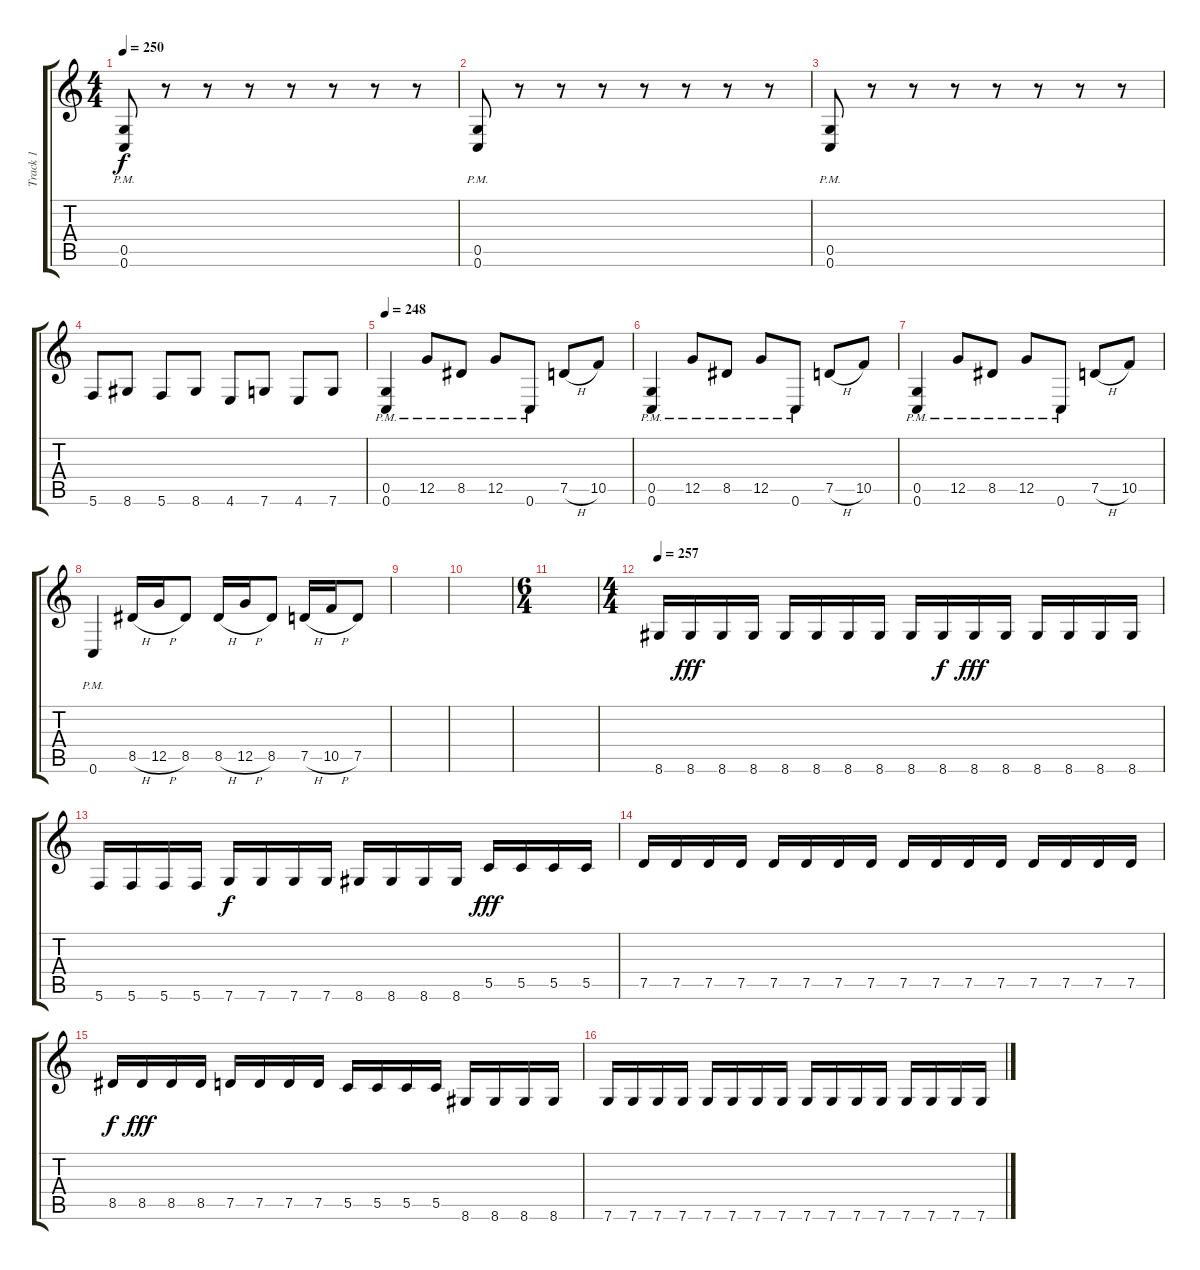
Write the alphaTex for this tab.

\track ("Track 1" "Track 1") {instrument distortionguitar}
\staff {score tabs}
\tuning (D4 A3 F3 C3 G2 C2) {hide}
\ts (4 4)
\tempo 250
\clef g2
\ks c
(0.5{pm} 0.6{pm}).8{dy f} r.8 r.8 r.8 r.8 r.8 r.8 r.8 |
(0.5{pm} 0.6{pm}).8 r.8 r.8 r.8 r.8 r.8 r.8 r.8 |
(0.5{pm} 0.6{pm}).8 r.8 r.8 r.8 r.8 r.8 r.8 r.8 |
5.6.8 8.6.8 5.6.8 8.6.8 4.6.8 7.6.8 4.6.8 7.6.8 |
\tempo 248
(0.5{pm} 0.6{pm}).4 12.5{pm}.8 8.5{pm}.8 12.5{pm}.8 0.6{pm}.8 7.5{h}.8 10.5.8 |
(0.5{pm} 0.6{pm}).4 12.5{pm}.8 8.5{pm}.8 12.5{pm}.8 0.6{pm}.8 7.5{h}.8 10.5.8 |
(0.5{pm} 0.6{pm}).4 12.5{pm}.8 8.5{pm}.8 12.5{pm}.8 0.6{pm}.8 7.5{h}.8 10.5.8 |
0.6{pm}.4 8.5{h}.16 12.5{h}.16 8.5.8 8.5{h}.16 12.5{h}.16 8.5.8 7.5{h}.16 10.5{h}.16 7.5.8 |
|
|
\ts (6 4)
|
\ts (4 4)
\tempo 257
8.6.16 8.6.16{dy fff} 8.6.16 8.6.16 8.6.16 8.6.16 8.6.16 8.6.16 8.6.16 8.6.16{dy f} 8.6.16{dy fff} 8.6.16 8.6.16 8.6.16 8.6.16 8.6.16 |
5.6.16 5.6.16 5.6.16 5.6.16 7.6.16{dy f} 7.6.16 7.6.16 7.6.16 8.6.16 8.6.16 8.6.16 8.6.16 5.5.16{dy fff} 5.5.16 5.5.16 5.5.16 |
7.5.16 7.5.16 7.5.16 7.5.16 7.5.16 7.5.16 7.5.16 7.5.16 7.5.16 7.5.16 7.5.16 7.5.16 7.5.16 7.5.16 7.5.16 7.5.16 |
8.5.16{dy f} 8.5.16{dy fff} 8.5.16 8.5.16 7.5.16 7.5.16 7.5.16 7.5.16 5.5.16 5.5.16 5.5.16 5.5.16 8.6.16 8.6.16 8.6.16 8.6.16 |
7.6.16 7.6.16 7.6.16 7.6.16 7.6.16 7.6.16 7.6.16 7.6.16 7.6.16 7.6.16 7.6.16 7.6.16 7.6.16 7.6.16 7.6.16 7.6.16
